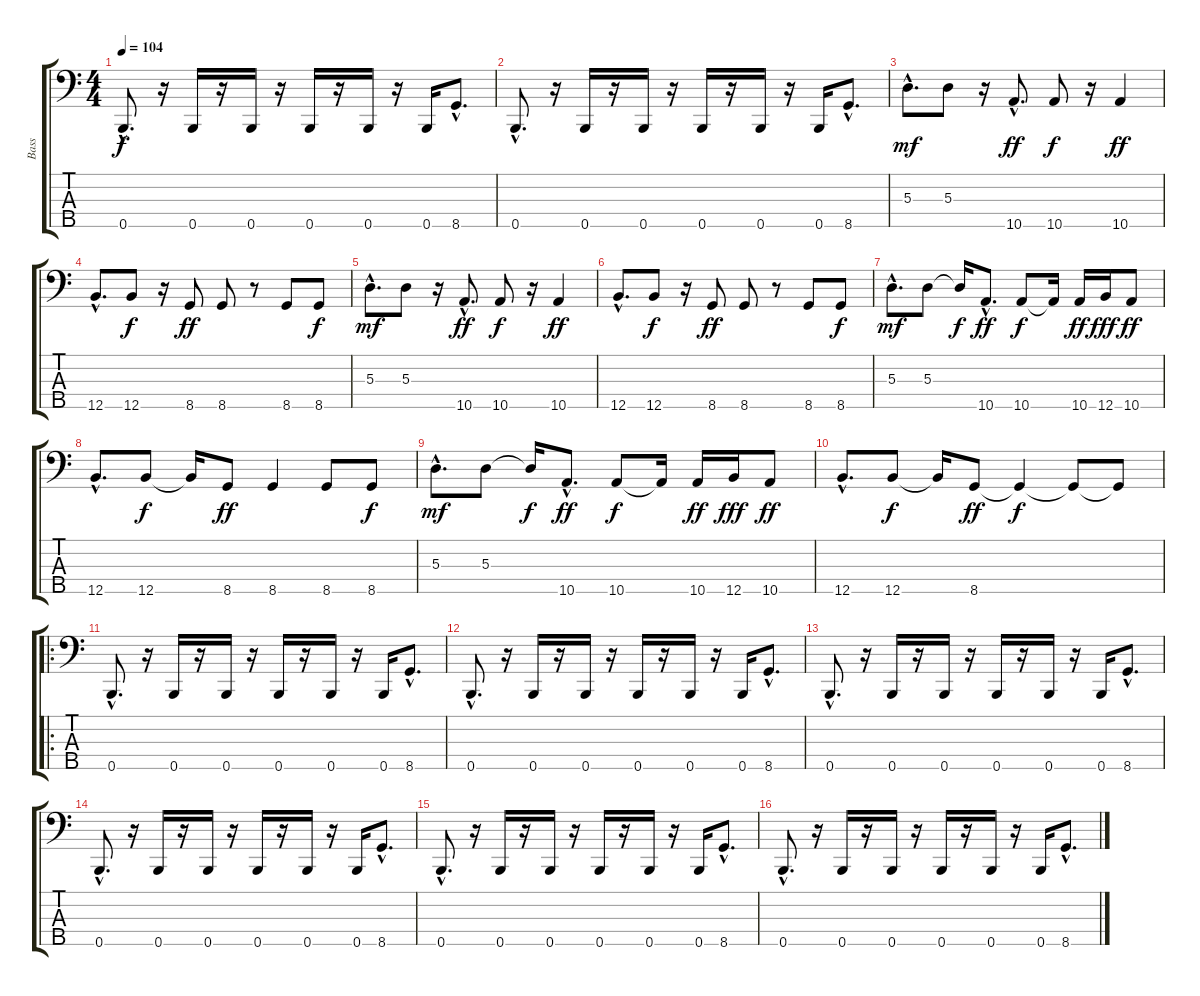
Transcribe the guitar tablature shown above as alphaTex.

\track ("Bass" "Bass") {instrument electricbassfinger}
\staff {score tabs}
\tuning (G2 D2 A1 E1 B0) {hide}
\ts (4 4)
\tempo 104
\clef f4
\ks c
0.5{hac}.8{d dy f} r.16 0.5.16 r.16 0.5.16 r.16 0.5.16 r.16 0.5.16 r.16 0.5.16 8.5{hac}.8{d} |
0.5{hac}.8{d} r.16 0.5.16 r.16 0.5.16 r.16 0.5.16 r.16 0.5.16 r.16 0.5.16 8.5{hac}.8{d} |
5.3{hac}.8{d dy mf} 5.3.8 r.16 10.5{hac}.8{d dy ff} 10.5.8{dy f} r.16 10.5.4{dy ff} |
12.5{hac}.8{d} 12.5.8{dy f} r.16 8.5.8{dy ff} 8.5.8 r.8 8.5.8 8.5.8{dy f} |
5.3{hac}.8{d dy mf} 5.3.8 r.16 10.5{hac}.8{d dy ff} 10.5.8{dy f} r.16 10.5.4{dy ff} |
12.5{hac}.8{d} 12.5.8{dy f} r.16 8.5.8{dy ff} 8.5.8 r.8 8.5.8 8.5.8{dy f} |
5.3{hac}.8{d dy mf} 5.3.8 5.3{t}.16{dy f} 10.5{hac}.8{d dy ff} 10.5.8{dy f} 10.5{t}.16 10.5.16{dy ff} 12.5.16{dy fff} 10.5.8{dy ff} |
12.5{hac}.8{d} 12.5.8{dy f} 12.5{t}.16 8.5.8{dy ff} 8.5.4 8.5.8 8.5.8{dy f} |
5.3{hac}.8{d dy mf} 5.3.8 5.3{t}.16{dy f} 10.5{hac}.8{d dy ff} 10.5.8{dy f} 10.5{t}.16 10.5.16{dy ff} 12.5.16{dy fff} 10.5.8{dy ff} |
12.5{hac}.8{d} 12.5.8{dy f} 12.5{t}.16 8.5.8{dy ff} 8.5{t}.4{dy f} 8.5{t}.8 8.5{t}.8 |
\ro
0.5{hac}.8{d} r.16 0.5.16 r.16 0.5.16 r.16 0.5.16 r.16 0.5.16 r.16 0.5.16 8.5{hac}.8{d} |
0.5{hac}.8{d} r.16 0.5.16 r.16 0.5.16 r.16 0.5.16 r.16 0.5.16 r.16 0.5.16 8.5{hac}.8{d} |
0.5{hac}.8{d} r.16 0.5.16 r.16 0.5.16 r.16 0.5.16 r.16 0.5.16 r.16 0.5.16 8.5{hac}.8{d} |
0.5{hac}.8{d} r.16 0.5.16 r.16 0.5.16 r.16 0.5.16 r.16 0.5.16 r.16 0.5.16 8.5{hac}.8{d} |
0.5{hac}.8{d} r.16 0.5.16 r.16 0.5.16 r.16 0.5.16 r.16 0.5.16 r.16 0.5.16 8.5{hac}.8{d} |
0.5{hac}.8{d} r.16 0.5.16 r.16 0.5.16 r.16 0.5.16 r.16 0.5.16 r.16 0.5.16 8.5{hac}.8{d}
